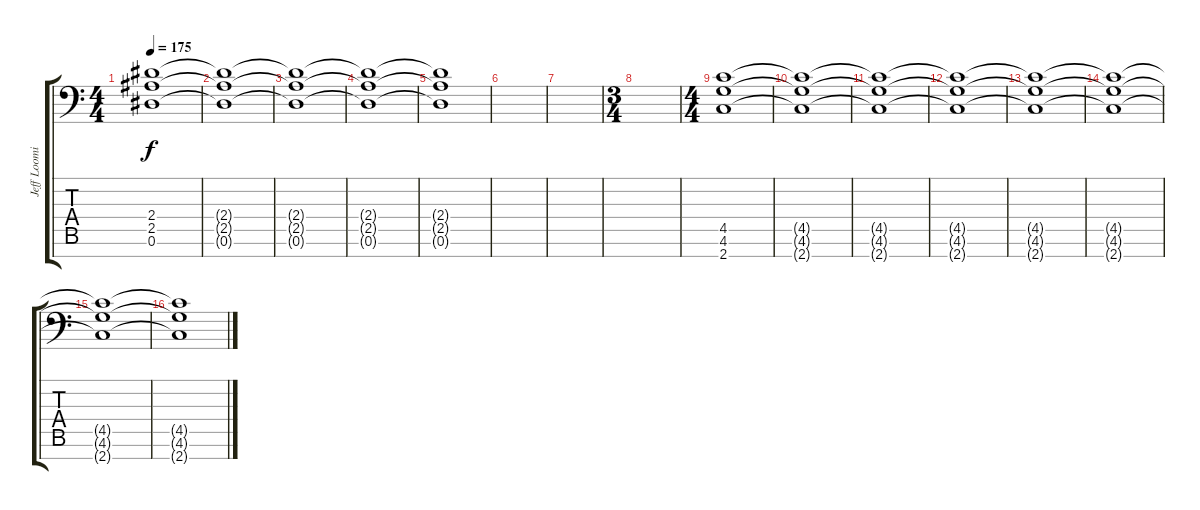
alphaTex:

\track ("Jeff Loomis" "Jeff Loomi") {instrument distortionguitar}
\staff {score tabs}
\tuning (Eb4 Bb3 Gb3 Db3 Ab2 Eb2 Bb1) {hide}
\ts (4 4)
\tempo 175
\clef f4
\ks c
(2.4 2.5 0.6).1{dy f} |
(2.4{t} 2.5{t} 0.6{t}).1 |
(2.4{t} 2.5{t} 0.6{t}).1 |
(2.4{t} 2.5{t} 0.6{t}).1 |
(2.4{t} 2.5{t} 0.6{t}).1 |
|
|
\ts (3 4)
|
\ts (4 4)
(4.5 4.6 2.7).1 |
(4.5{t} 4.6{t} 2.7{t}).1 |
(4.5{t} 4.6{t} 2.7{t}).1 |
(4.5{t} 4.6{t} 2.7{t}).1 |
(4.5{t} 4.6{t} 2.7{t}).1 |
(4.5{t} 4.6{t} 2.7{t}).1 |
(4.5{t} 4.6{t} 2.7{t}).1 |
(4.5{t} 4.6{t} 2.7{t}).1
